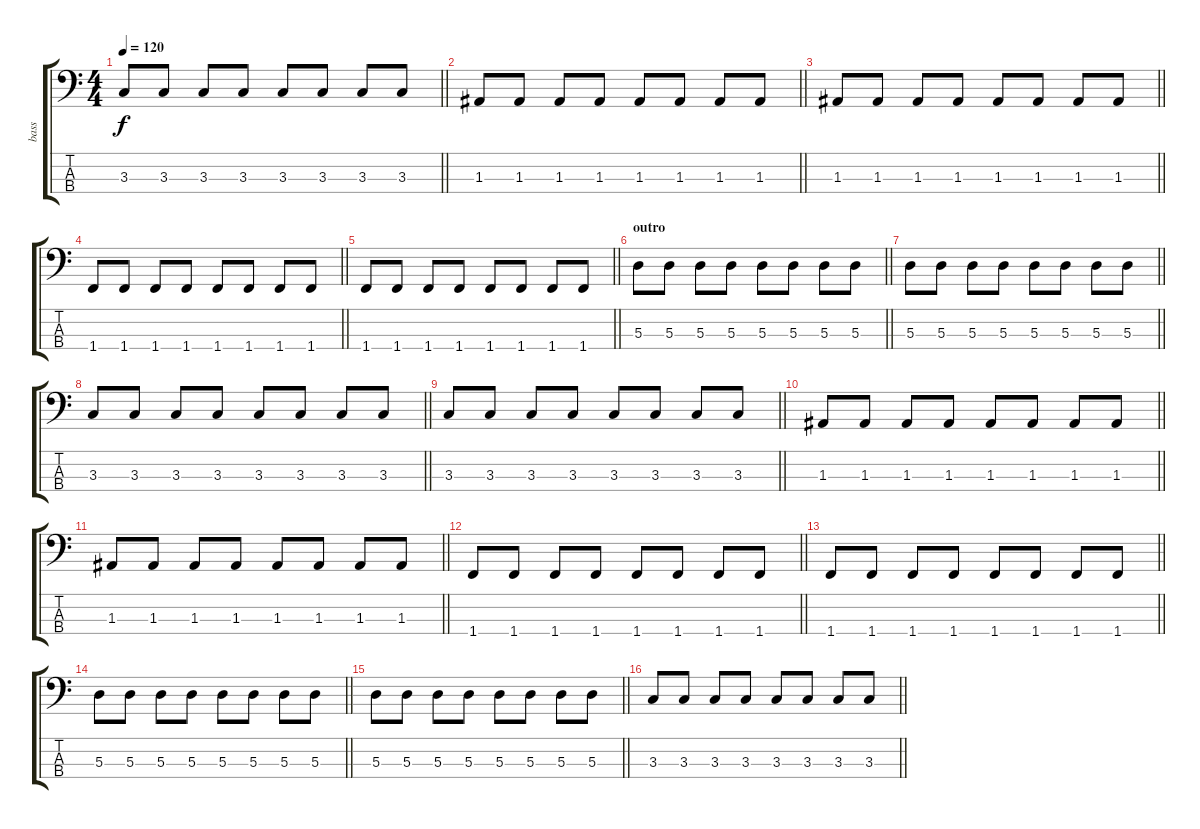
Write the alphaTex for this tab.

\track ("bass " "bass ") {instrument electricbassfinger}
\staff {score tabs}
\tuning (G2 D2 A1 E1) {hide}
\ts (4 4)
\tempo 120
\clef f4
\barLineRight lightlight
\ks c
3.3.8{dy f} 3.3.8 3.3.8 3.3.8 3.3.8 3.3.8 3.3.8 3.3.8 |
\barLineRight lightlight
1.3.8 1.3.8 1.3.8 1.3.8 1.3.8 1.3.8 1.3.8 1.3.8 |
\barLineRight lightlight
1.3.8 1.3.8 1.3.8 1.3.8 1.3.8 1.3.8 1.3.8 1.3.8 |
\barLineRight lightlight
1.4.8 1.4.8 1.4.8 1.4.8 1.4.8 1.4.8 1.4.8 1.4.8 |
\barLineRight lightlight
1.4.8 1.4.8 1.4.8 1.4.8 1.4.8 1.4.8 1.4.8 1.4.8 |
\section ("" "outro")
\barLineRight lightlight
5.3.8 5.3.8 5.3.8 5.3.8 5.3.8 5.3.8 5.3.8 5.3.8 |
\barLineRight lightlight
5.3.8 5.3.8 5.3.8 5.3.8 5.3.8 5.3.8 5.3.8 5.3.8 |
\barLineRight lightlight
3.3.8 3.3.8 3.3.8 3.3.8 3.3.8 3.3.8 3.3.8 3.3.8 |
\barLineRight lightlight
3.3.8 3.3.8 3.3.8 3.3.8 3.3.8 3.3.8 3.3.8 3.3.8 |
\barLineRight lightlight
1.3.8 1.3.8 1.3.8 1.3.8 1.3.8 1.3.8 1.3.8 1.3.8 |
\barLineRight lightlight
1.3.8 1.3.8 1.3.8 1.3.8 1.3.8 1.3.8 1.3.8 1.3.8 |
\barLineRight lightlight
1.4.8 1.4.8 1.4.8 1.4.8 1.4.8 1.4.8 1.4.8 1.4.8 |
\barLineRight lightlight
1.4.8 1.4.8 1.4.8 1.4.8 1.4.8 1.4.8 1.4.8 1.4.8 |
\barLineRight lightlight
5.3.8 5.3.8 5.3.8 5.3.8 5.3.8 5.3.8 5.3.8 5.3.8 |
\barLineRight lightlight
5.3.8 5.3.8 5.3.8 5.3.8 5.3.8 5.3.8 5.3.8 5.3.8 |
\barLineRight lightlight
3.3.8 3.3.8 3.3.8 3.3.8 3.3.8 3.3.8 3.3.8 3.3.8
